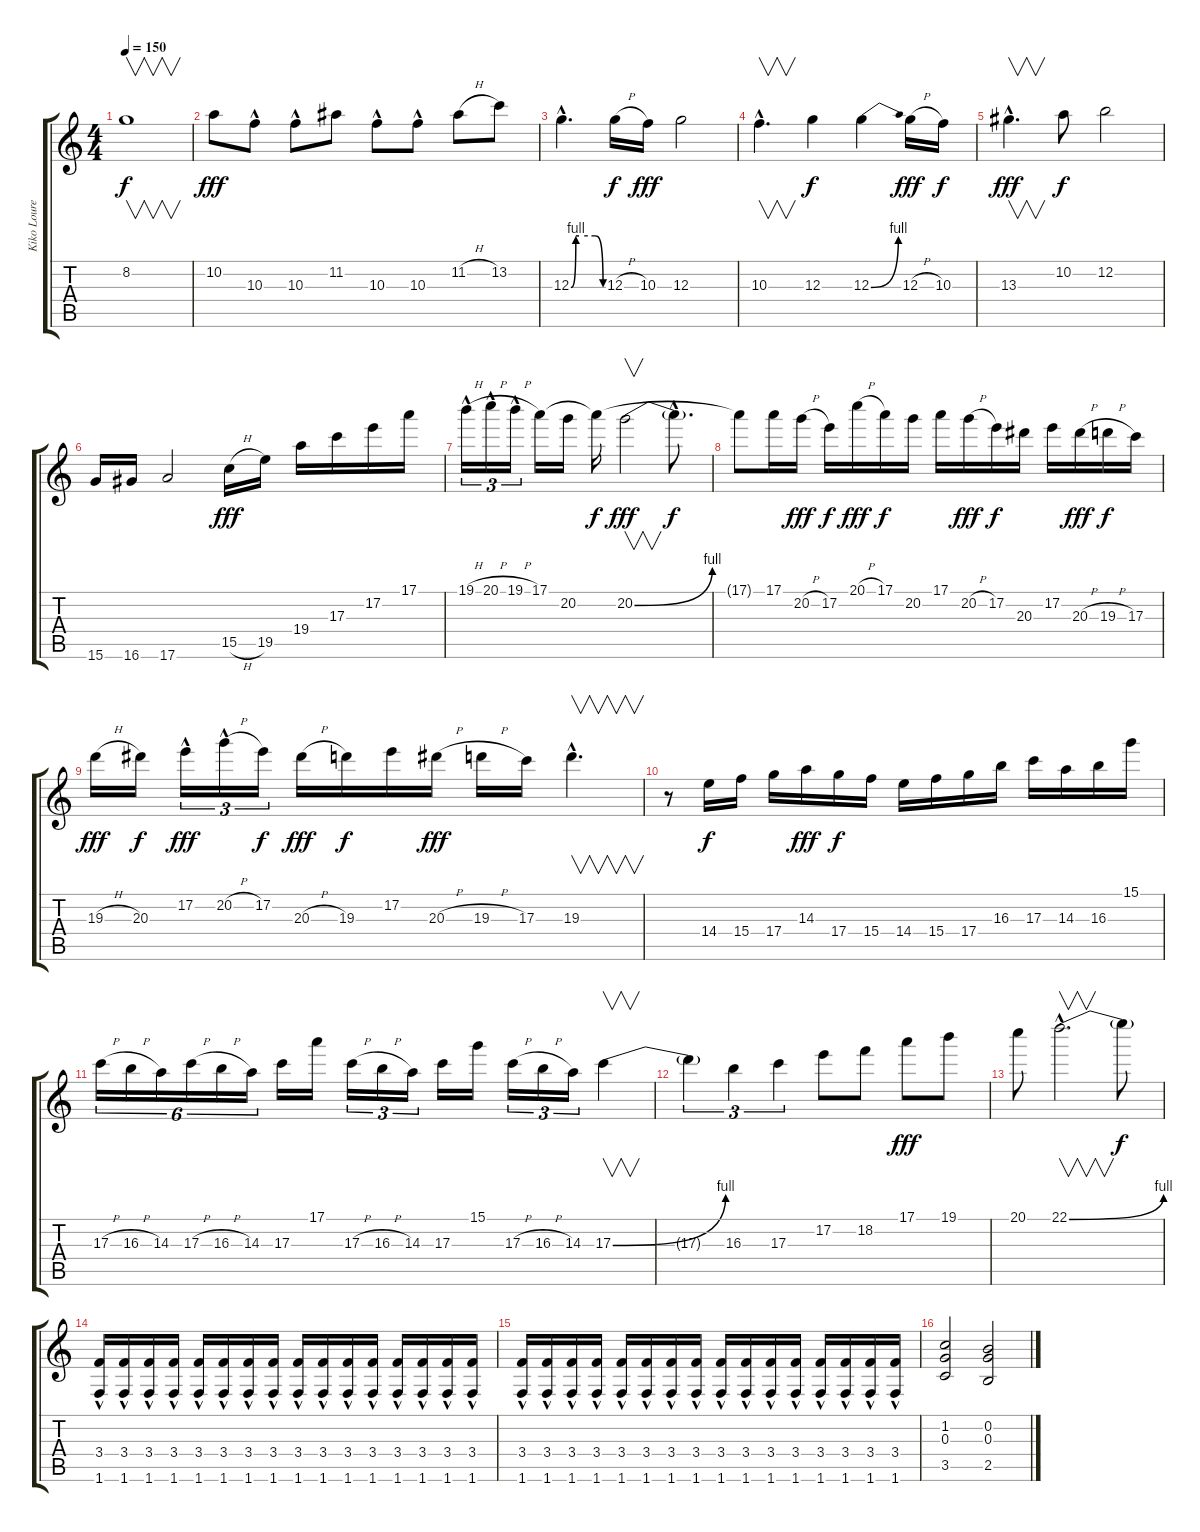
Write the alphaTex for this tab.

\track ("Kiko Loureiro" "Kiko Loure") {instrument distortionguitar}
\staff {score tabs}
\tuning (E4 B3 G3 D3 A2 E2) {hide}
\ts (4 4)
\tempo 150
\clef g2
\ks c
8.2.1{v dy f} |
10.2.8{dy fff} 10.3{hac}.8 10.3{hac}.8 11.2.8 10.3{hac}.8 10.3{hac}.8 11.2{h}.8 13.2.8 |
12.3{be (custom 0 0 9 4 15 4 45 4 60 0) hac}.4{d} 12.3{h}.16{dy f} 10.3.16{dy fff} 12.3.2 |
10.3{hac}.4{v d} 12.3.4{dy f} 12.3{be (bend 0 0 60 4)}.4 12.3{h}.16{dy fff} 10.3.16{dy f} |
13.3{hac}.4{v d dy fff} 10.2.8{dy f} 12.2.2 |
15.6.16{volume 16 balance 8} 16.6.16 17.6.2 15.5{h}.16{dy fff} 19.5.16 19.4.16 17.3.16 17.2.16 17.1.16 |
19.1{h hac}.16{tu (3 2)} 20.1{h hac}.16{tu (3 2)} 19.1{h hac}.16{tu (3 2)} 17.1.16 20.2.16 17.1{t}.16{dy f} 20.2{be (bend 0 0 60 4)}.2{v dy fff} 20.2{hac t}.8{d dy f} |
17.1{t}.8 17.1.16 20.2{h}.16{dy fff} 17.2.16{dy f} 20.1{h}.16{dy fff} 17.1.16{dy f} 20.2.16 17.1.16 20.2{h}.16{dy fff} 17.2.16{dy f} 20.3.16 17.2.16 20.3{h}.16{dy fff} 19.3{h}.16{dy f} 17.3.16 |
19.3{h}.16{dy fff} 20.3.16{dy f} 17.2{hac}.16{tu (3 2) dy fff} 20.2{h hac}.16{tu (3 2)} 17.2.16{tu (3 2) dy f} 20.3{h}.16{dy fff} 19.3.16{dy f} 17.2.16 20.3{h}.16{dy fff} 19.3{h}.16 17.3.16 19.3{hac}.4{v d} |
r.8 14.4.16{dy f} 15.4.16 17.4.16 14.3.16{dy fff} 17.4.16{dy f} 15.4.16 14.4.16 15.4.16 17.4.16 16.3.16 17.3.16 14.3.16 16.3.16 15.1.16 |
17.3{h}.16{tu (6 4)} 16.3{h}.16{tu (6 4)} 14.3.16{tu (6 4)} 17.3{h}.16{tu (6 4)} 16.3{h}.16{tu (6 4)} 14.3.16{tu (6 4)} 17.3.16 17.1.16 17.3{h}.16{tu (3 2)} 16.3{h}.16{tu (3 2)} 14.3.16{tu (3 2)} 17.3.16 15.1.16 17.3{h}.16{tu (3 2)} 16.3{h}.16{tu (3 2)} 14.3.16{tu (3 2)} 17.3{be (bend 0 0 60 4)}.4{v} |
17.3{t}.4{tu (3 2)} 16.3.4{tu (3 2)} 17.3.4{tu (3 2)} 17.2.8 18.2.8 17.1.8{dy fff} 19.1.8 |
20.1.8 22.1{be (bend 0 0 60 4) hac}.2{v d} 22.1{t}.8{dy f} |
(3.4{hac} 1.6{hac}).16 (3.4{hac} 1.6{hac}).16 (3.4{hac} 1.6{hac}).16 (3.4{hac} 1.6{hac}).16 (3.4{hac} 1.6{hac}).16 (3.4{hac} 1.6{hac}).16 (3.4{hac} 1.6{hac}).16 (3.4{hac} 1.6{hac}).16 (3.4{hac} 1.6{hac}).16 (3.4{hac} 1.6{hac}).16 (3.4{hac} 1.6{hac}).16 (3.4{hac} 1.6{hac}).16 (3.4{hac} 1.6{hac}).16 (3.4{hac} 1.6{hac}).16 (3.4{hac} 1.6{hac}).16 (3.4{hac} 1.6{hac}).16 |
(3.4{hac} 1.6{hac}).16 (3.4{hac} 1.6{hac}).16 (3.4{hac} 1.6{hac}).16 (3.4{hac} 1.6{hac}).16 (3.4{hac} 1.6{hac}).16 (3.4{hac} 1.6{hac}).16 (3.4{hac} 1.6{hac}).16 (3.4{hac} 1.6{hac}).16 (3.4{hac} 1.6{hac}).16 (3.4{hac} 1.6{hac}).16 (3.4{hac} 1.6{hac}).16 (3.4{hac} 1.6{hac}).16 (3.4{hac} 1.6{hac}).16 (3.4{hac} 1.6{hac}).16 (3.4{hac} 1.6{hac}).16 (3.4{hac} 1.6{hac}).16 |
(1.2 0.3 3.5).2 (0.2 0.3 2.5).2
